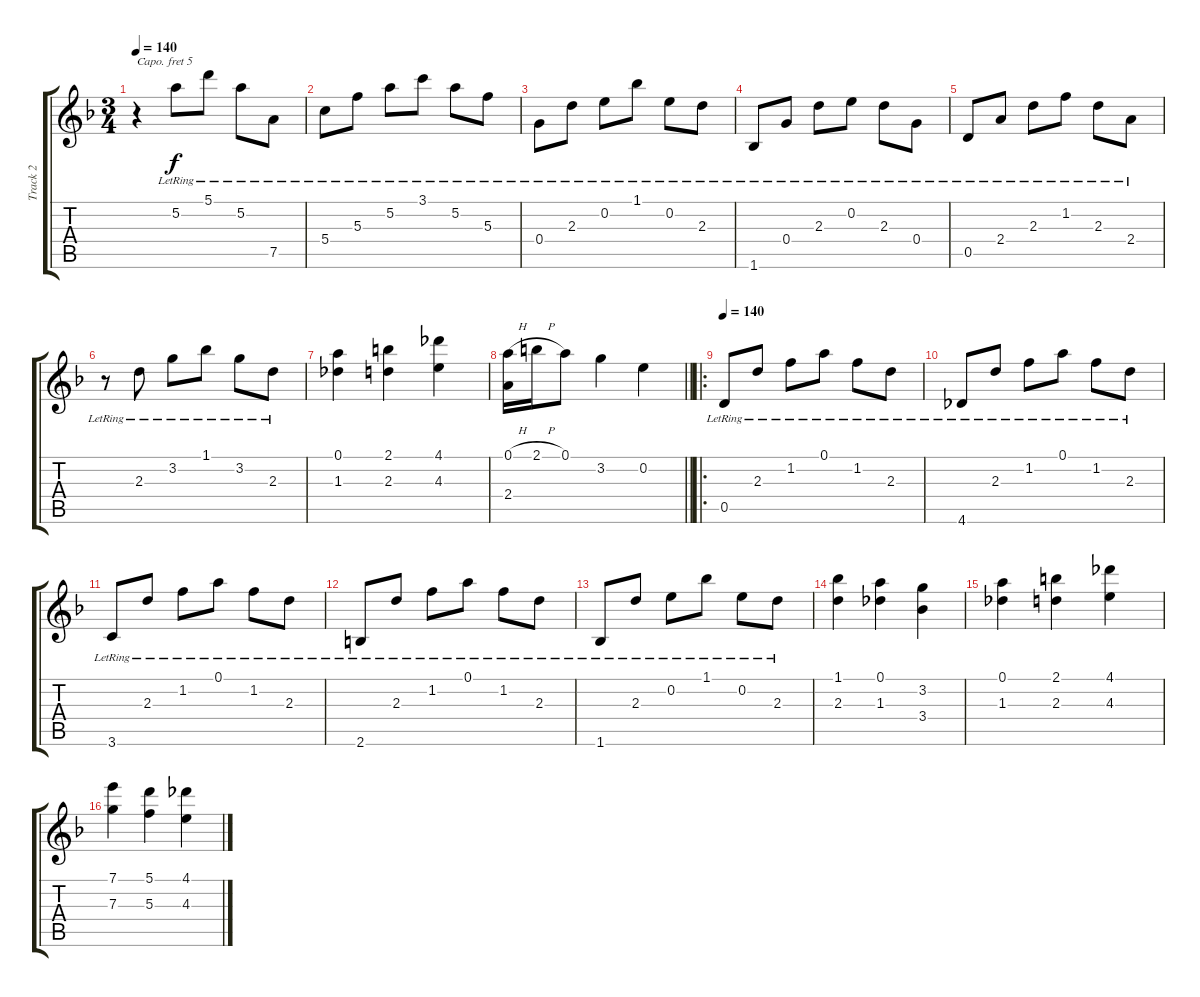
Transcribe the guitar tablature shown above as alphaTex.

\track ("Track 2" "Track 2") {instrument acousticguitarsteel}
\staff {score tabs}
\capo 5
\tuning (E4 B3 G3 D3 A2 E2) {hide}
\ts (3 4)
\tempo 140
\clef g2
\ks f
r.4{dy f} 5.2{lr}.8 5.1{lr}.8 5.2{lr}.8 7.5{lr}.8 |
5.4{lr}.8 5.3{lr}.8 5.2{lr}.8 3.1{lr}.8 5.2{lr}.8 5.3{lr}.8 |
0.4{lr}.8 2.3{lr}.8 0.2{lr}.8 1.1{lr}.8 0.2{lr}.8 2.3{lr}.8 |
1.6{lr}.8 0.4{lr}.8 2.3{lr}.8 0.2{lr}.8 2.3{lr}.8 0.4{lr}.8 |
0.5{lr}.8 2.4{lr}.8 2.3{lr}.8 1.2{lr}.8 2.3{lr}.8 2.4{lr}.8 |
r.8 2.3{lr}.8 3.2{lr}.8 1.1{lr}.8 3.2{lr}.8 2.3{lr}.8 |
(0.1 1.3).4 (2.1 2.3).4 (4.1 4.3).4 |
\barLineRight lightlight
(0.1{h} 2.4).16 2.1{h}.16 0.1.8 3.2.4 0.2.4 |
\ro
\tempo 140
0.5{lr}.8 2.3{lr}.8 1.2{lr}.8 0.1{lr}.8 1.2{lr}.8 2.3{lr}.8 |
4.6{lr}.8 2.3{lr}.8 1.2{lr}.8 0.1{lr}.8 1.2{lr}.8 2.3{lr}.8 |
3.6{lr}.8 2.3{lr}.8 1.2{lr}.8 0.1{lr}.8 1.2{lr}.8 2.3{lr}.8 |
2.6{lr}.8 2.3{lr}.8 1.2{lr}.8 0.1{lr}.8 1.2{lr}.8 2.3{lr}.8 |
1.6{lr}.8 2.3{lr}.8 0.2{lr}.8 1.1{lr}.8 0.2{lr}.8 2.3{lr}.8 |
(1.1 2.3).4 (0.1 1.3).4 (3.2 3.4).4 |
(0.1 1.3).4 (2.1 2.3).4 (4.1 4.3).4 |
(7.1 7.3).4 (5.1 5.3).4 (4.1 4.3).4
